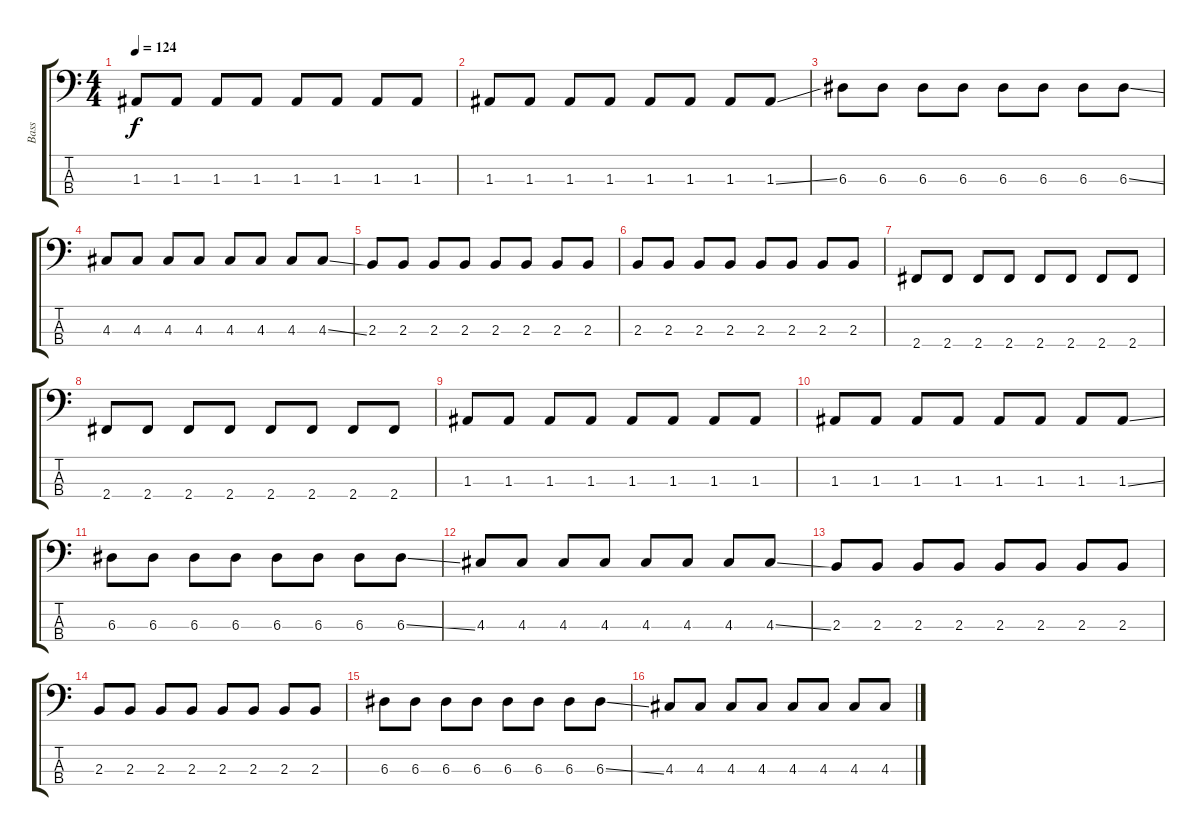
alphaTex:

\track ("Bass" "Bass") {instrument electricbassfinger}
\staff {score tabs}
\tuning (G2 D2 A1 E1) {hide}
\ts (4 4)
\tempo 124
\clef f4
\ks c
1.3.8{dy f} 1.3.8 1.3.8 1.3.8 1.3.8 1.3.8 1.3.8 1.3.8 |
1.3.8 1.3.8 1.3.8 1.3.8 1.3.8 1.3.8 1.3.8 1.3{ss}.8 |
6.3.8 6.3.8 6.3.8 6.3.8 6.3.8 6.3.8 6.3.8 6.3{ss}.8 |
4.3.8 4.3.8 4.3.8 4.3.8 4.3.8 4.3.8 4.3.8 4.3{ss}.8 |
2.3.8 2.3.8 2.3.8 2.3.8 2.3.8 2.3.8 2.3.8 2.3.8 |
2.3.8 2.3.8 2.3.8 2.3.8 2.3.8 2.3.8 2.3.8 2.3.8 |
2.4.8 2.4.8 2.4.8 2.4.8 2.4.8 2.4.8 2.4.8 2.4.8 |
2.4.8 2.4.8 2.4.8 2.4.8 2.4.8 2.4.8 2.4.8 2.4.8 |
1.3.8 1.3.8 1.3.8 1.3.8 1.3.8 1.3.8 1.3.8 1.3.8 |
1.3.8 1.3.8 1.3.8 1.3.8 1.3.8 1.3.8 1.3.8 1.3{ss}.8 |
6.3.8 6.3.8 6.3.8 6.3.8 6.3.8 6.3.8 6.3.8 6.3{ss}.8 |
4.3.8 4.3.8 4.3.8 4.3.8 4.3.8 4.3.8 4.3.8 4.3{ss}.8 |
2.3.8 2.3.8 2.3.8 2.3.8 2.3.8 2.3.8 2.3.8 2.3.8 |
2.3.8 2.3.8 2.3.8 2.3.8 2.3.8 2.3.8 2.3.8 2.3.8 |
6.3.8 6.3.8 6.3.8 6.3.8 6.3.8 6.3.8 6.3.8 6.3{ss}.8 |
4.3.8 4.3.8 4.3.8 4.3.8 4.3.8 4.3.8 4.3.8 4.3{ss}.8
